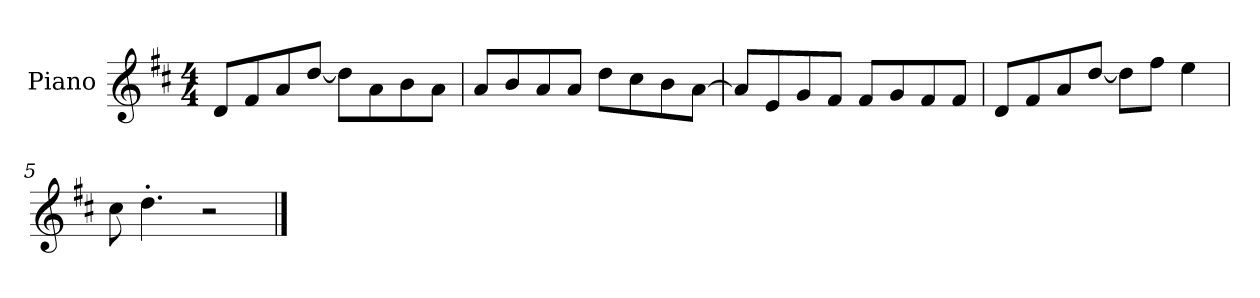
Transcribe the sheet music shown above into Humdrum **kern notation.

**kern
*part1
*staff1
*I"Piano
*I'P-no
*clefG2
*k[f#c#]
*M4/4
*MM90
=1
8d/L
8f#/
8a/
[8dd/J
8dd\L]
8a\
8b\
8a\J
=2
8a/L
8b/
8a/
8a/J
8dd\L
8cc#\
8b\
[8a\J
=3
8a/L]
8e/
8g/
8f#/J
8f#/L
8g/
8f#/
8f#/J
=4
8d/L
8f#/
8a/
[8dd/J
8dd\L]
8ff#\J
4ee\
=5
8cc#\
4.dd'\
2r
==
*-
